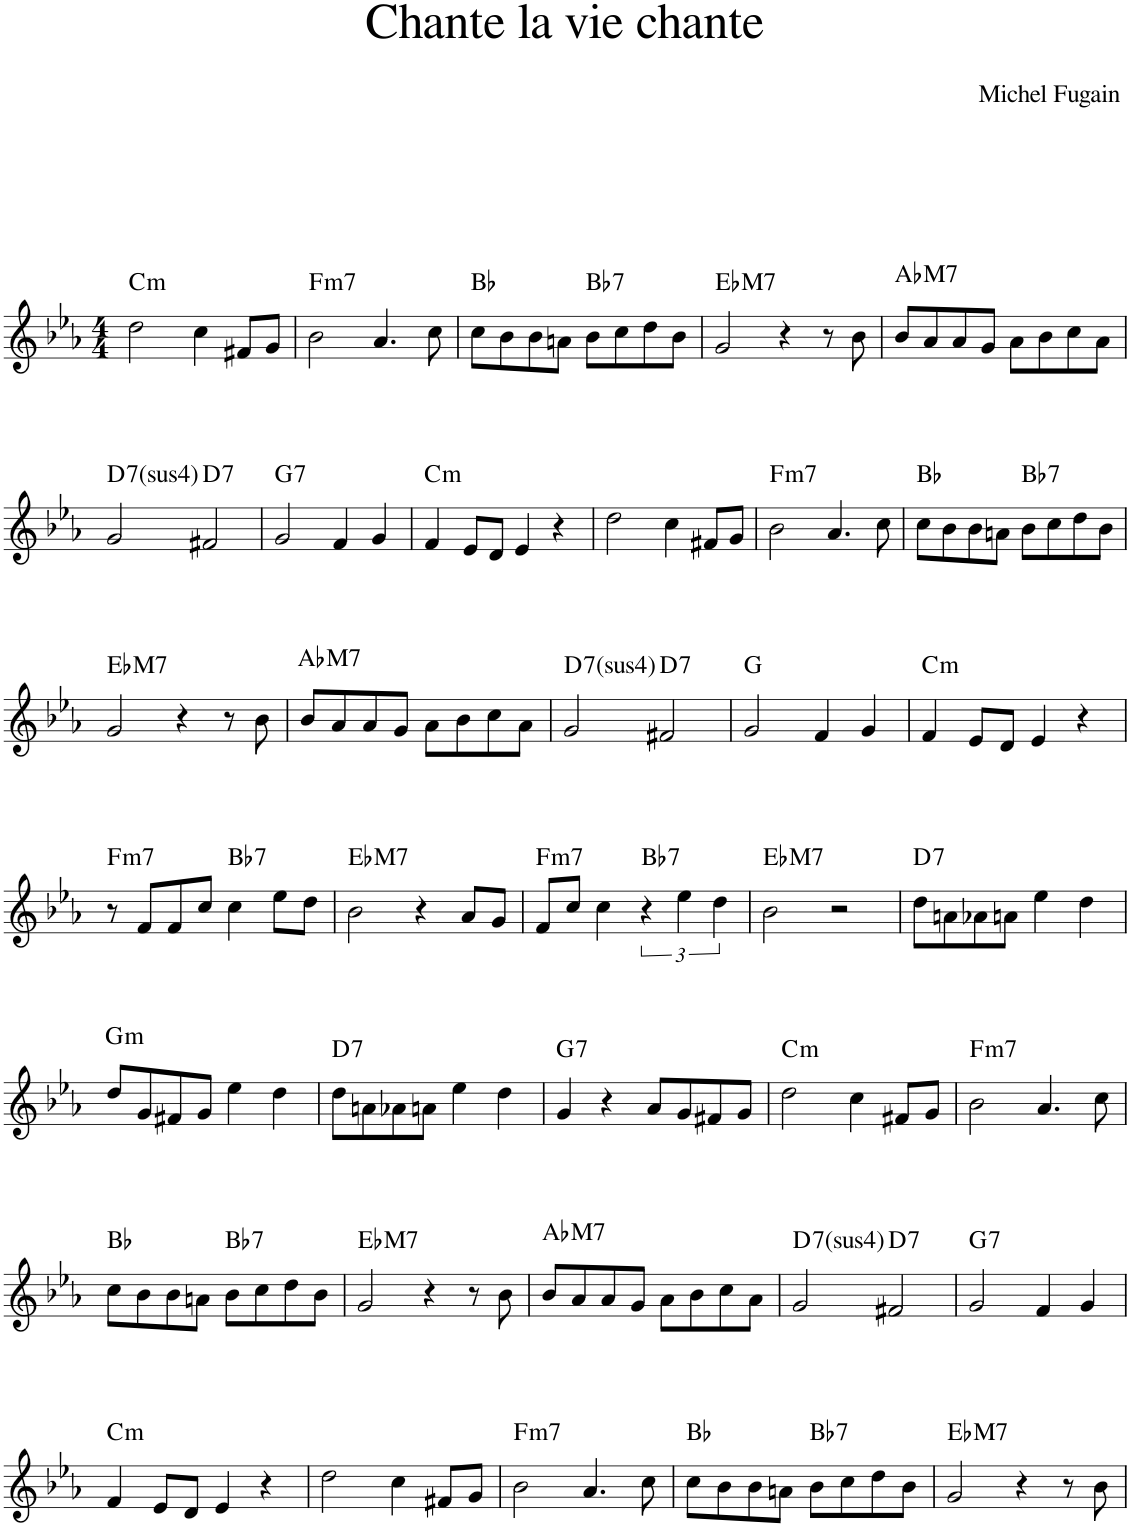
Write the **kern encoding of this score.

**kern	**harte
*part1	*part1
*staff1	*
*I"Piano	*
*I'Pno.	*
*clefG2	*
*k[b-e-a-]	*
*M4/4	*
=1	=1
!	!LO:H:kt=m
2dd\	C:min
4cc\	.
8f#X/L	.
8g/J	.
=2	=2
!	!LO:H:kt=m7
2b-\	F:min7
4.a-/	.
8cc\	.
=3	=3
8cc\L	Bb:maj
8b-\	.
8b-\	.
8an\J	.
!	!LO:H:kt=7
8b-\L	Bb:7
8cc\	.
8dd\	.
8b-\J	.
=4	=4
!	!LO:H:kt=M7
2g/	Eb:maj7
4r	.
8r	.
8b-\	.
=5	=5
!	!LO:H:kt=M7
8b-/L	Ab:maj7
8a-/	.
8a-/	.
8g/J	.
8a-\L	.
8b-\	.
8cc\	.
8a-\J	.
!!LO:LB:g=z
=6	=6
!	!LO:H:kt=74
2g/	D:sus4(7)
!	!LO:H:kt=7
2f#X/	D:7
=7	=7
!	!LO:H:kt=7
2g/	G:7
4f/	.
4g/	.
=8	=8
!	!LO:H:kt=m
4f/	C:min
8e-/L	.
8d/J	.
4e-/	.
4r	.
=9	=9
2dd\	.
4cc\	.
8f#X/L	.
8g/J	.
=10	=10
!	!LO:H:kt=m7
2b-\	F:min7
4.a-/	.
8cc\	.
=11	=11
8cc\L	Bb:maj
8b-\	.
8b-\	.
8an\J	.
!	!LO:H:kt=7
8b-\L	Bb:7
8cc\	.
8dd\	.
8b-\J	.
!!LO:LB:g=z
=12	=12
!	!LO:H:kt=M7
2g/	Eb:maj7
4r	.
8r	.
8b-\	.
=13	=13
!	!LO:H:kt=M7
8b-/L	Ab:maj7
8a-/	.
8a-/	.
8g/J	.
8a-\L	.
8b-\	.
8cc\	.
8a-\J	.
=14	=14
!	!LO:H:kt=74
2g/	D:sus4(7)
!	!LO:H:kt=7
2f#X/	D:7
=15	=15
2g/	G:maj
4f/	.
4g/	.
=16	=16
!	!LO:H:kt=m
4f/	C:min
8e-/L	.
8d/J	.
4e-/	.
4r	.
!!LO:LB:g=z
=17	=17
!	!LO:H:kt=m7
8r	F:min7
8f/L	.
8f/	.
8cc/J	.
!	!LO:H:kt=7
4cc\	Bb:7
8ee-\L	.
8dd\J	.
=18	=18
!	!LO:H:kt=M7
2b-\	Eb:maj7
4r	.
8a-/L	.
8g/J	.
=19	=19
!	!LO:H:kt=m7
8f/L	F:min7
8cc/J	.
4cc\	.
!	!LO:H:kt=7
6r	Bb:7
6ee-\	.
6dd\	.
=20	=20
!	!LO:H:kt=M7
2b-\	Eb:maj7
2r	.
=21	=21
!	!LO:H:kt=7
8dd\L	D:7
8an\	.
8a-X\	.
8an\J	.
4ee-\	.
4dd\	.
!!LO:LB:g=z
=22	=22
!	!LO:H:kt=m
8dd/L	G:min
8g/	.
8f#X/	.
8g/J	.
4ee-\	.
4dd\	.
=23	=23
!	!LO:H:kt=7
8dd\L	D:7
8an\	.
8a-X\	.
8an\J	.
4ee-\	.
4dd\	.
=24	=24
!	!LO:H:kt=7
4g/	G:7
4r	.
8a-/L	.
8g/	.
8f#X/	.
8g/J	.
=25	=25
!	!LO:H:kt=m
2dd\	C:min
4cc\	.
8f#X/L	.
8g/J	.
=26	=26
!	!LO:H:kt=m7
2b-\	F:min7
4.a-/	.
8cc\	.
!!LO:LB:g=z
=27	=27
8cc\L	Bb:maj
8b-\	.
8b-\	.
8an\J	.
!	!LO:H:kt=7
8b-\L	Bb:7
8cc\	.
8dd\	.
8b-\J	.
=28	=28
!	!LO:H:kt=M7
2g/	Eb:maj7
4r	.
8r	.
8b-\	.
=29	=29
!	!LO:H:kt=M7
8b-/L	Ab:maj7
8a-/	.
8a-/	.
8g/J	.
8a-\L	.
8b-\	.
8cc\	.
8a-\J	.
=30	=30
!	!LO:H:kt=74
2g/	D:sus4(7)
!	!LO:H:kt=7
2f#X/	D:7
=31	=31
!	!LO:H:kt=7
2g/	G:7
4f/	.
4g/	.
!!LO:LB:g=z
=32	=32
!	!LO:H:kt=m
4f/	C:min
8e-/L	.
8d/J	.
4e-/	.
4r	.
=33	=33
2dd\	.
4cc\	.
8f#X/L	.
8g/J	.
=34	=34
!	!LO:H:kt=m7
2b-\	F:min7
4.a-/	.
8cc\	.
=35	=35
8cc\L	Bb:maj
8b-\	.
8b-\	.
8an\J	.
!	!LO:H:kt=7
8b-\L	Bb:7
8cc\	.
8dd\	.
8b-\J	.
=36	=36
!	!LO:H:kt=M7
2g/	Eb:maj7
4r	.
8r	.
8b-\	.
=	=
*-	*-
